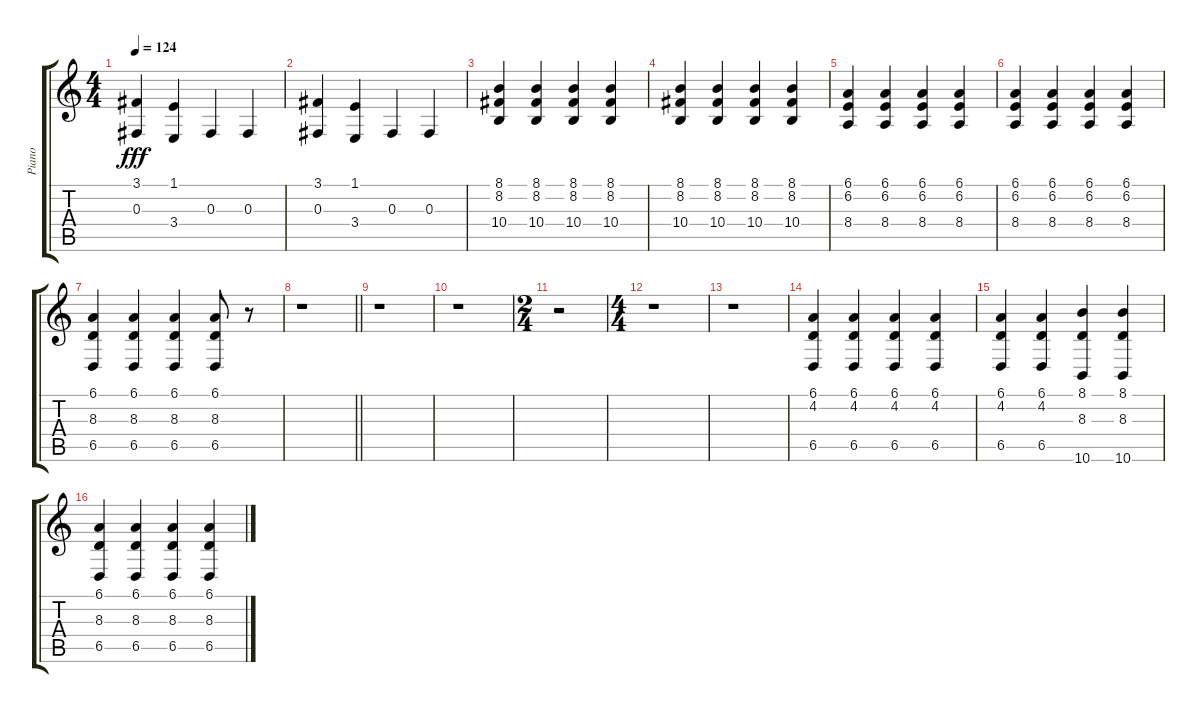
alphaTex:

\track ("Piano" "Piano") {instrument acousticgrandpiano}
\staff {score tabs}
\tuning (Eb4 Bb3 Gb3 Db3 Ab2 Db2) {hide}
\ts (4 4)
\tempo 124
\clef g2
\ks c
(3.1 0.3).4{dy fff} (1.1 3.4).4 0.3.4 0.3.4 |
(3.1 0.3).4 (1.1 3.4).4 0.3.4 0.3.4 |
(8.1 8.2 10.4).4 (8.1 8.2 10.4).4 (8.1 8.2 10.4).4 (8.1 8.2 10.4).4 |
(8.1 8.2 10.4).4 (8.1 8.2 10.4).4 (8.1 8.2 10.4).4 (8.1 8.2 10.4).4 |
(6.1 6.2 8.4).4 (6.1 6.2 8.4).4 (6.1 6.2 8.4).4 (6.1 6.2 8.4).4 |
(6.1 6.2 8.4).4 (6.1 6.2 8.4).4 (6.1 6.2 8.4).4 (6.1 6.2 8.4).4 |
(6.1 8.3 6.5).4 (6.1 8.3 6.5).4 (6.1 8.3 6.5).4 (6.1 8.3 6.5).8 r.8 |
\barLineRight lightlight
r.1 |
r.1 |
r.1 |
\ts (2 4)
r.2 |
\ts (4 4)
r.1 |
r.1 |
(6.1 4.2 6.5).4 (6.1 4.2 6.5).4 (6.1 4.2 6.5).4 (6.1 4.2 6.5).4 |
(6.1 4.2 6.5).4 (6.1 4.2 6.5).4 (8.1 8.3 10.6).4 (8.1 8.3 10.6).4 |
(6.1 8.3 6.5).4 (6.1 8.3 6.5).4 (6.1 8.3 6.5).4 (6.1 8.3 6.5).4
